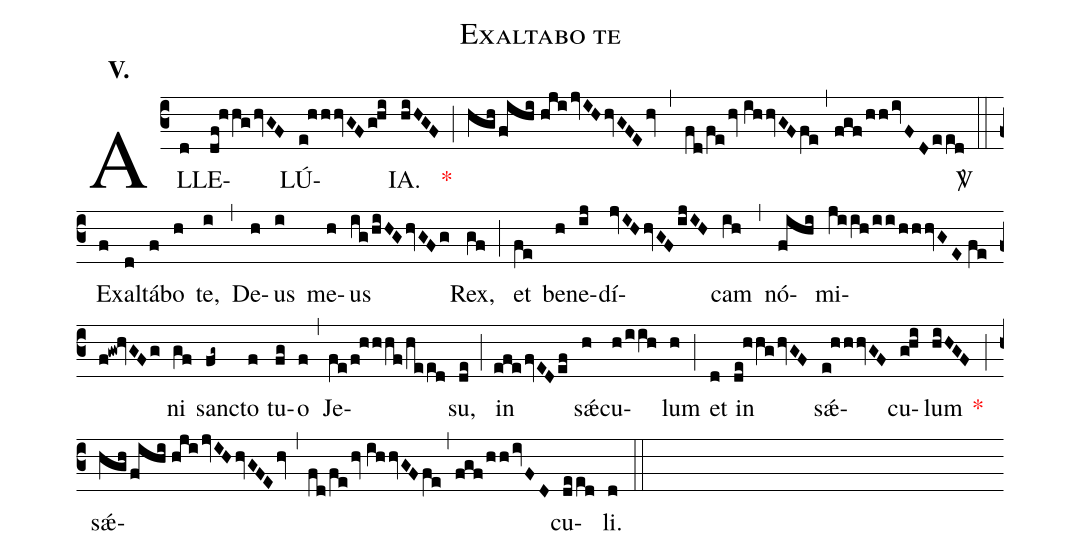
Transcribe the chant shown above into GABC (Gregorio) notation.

name:Exaltabo te;
mode:V.;
office-part:Alleluia;
%%
AL(c3d)LE(df!hhghvGF)LÚ(e!hhhvGFg!hi)IA.(hiHGF) <v>\red{*}</v>(;) (hgh/fihi//hjijvIHhvGFEhv,fd/fehv//ihhvGFfe,fgf/hhivFDeed) <sp>V/</sp>(::) Ex(f)al(d)tá(f)bo(h) te,(i) (,) De(h)us(i) me(h)us(ig/hiHGhvGFg) Rex,(gf) (;) et(fe) be(h)ne(ij)dí(jvIHhvGFijIH)cam(ih) (,) nó(fihi)mi(jiih/ii/hhhvGE//fe/f!gw!hvGFg)ni(gf) san(fg~)cto(f) tu(fg)o(f) (,) Je(fe/f!hhhf/heed)su,(de) (;) in(efefvEDef) s<sp>'ae</sp>(h)cu(h/iih)lum(h) (;) et(d) in(de!hhghvGF) s<sp>'ae</sp>(e!hhhvGF)cu(g!hi)lum(hiHGF) <v>\red{*}</v>(;) s<sp>'ae</sp>(hgh/fihi//hjijvIHhvGFEhv,fd/fehv//ihhvGFfe,fgf/hhivFD)cu(de/ed)li.(d) (::)
